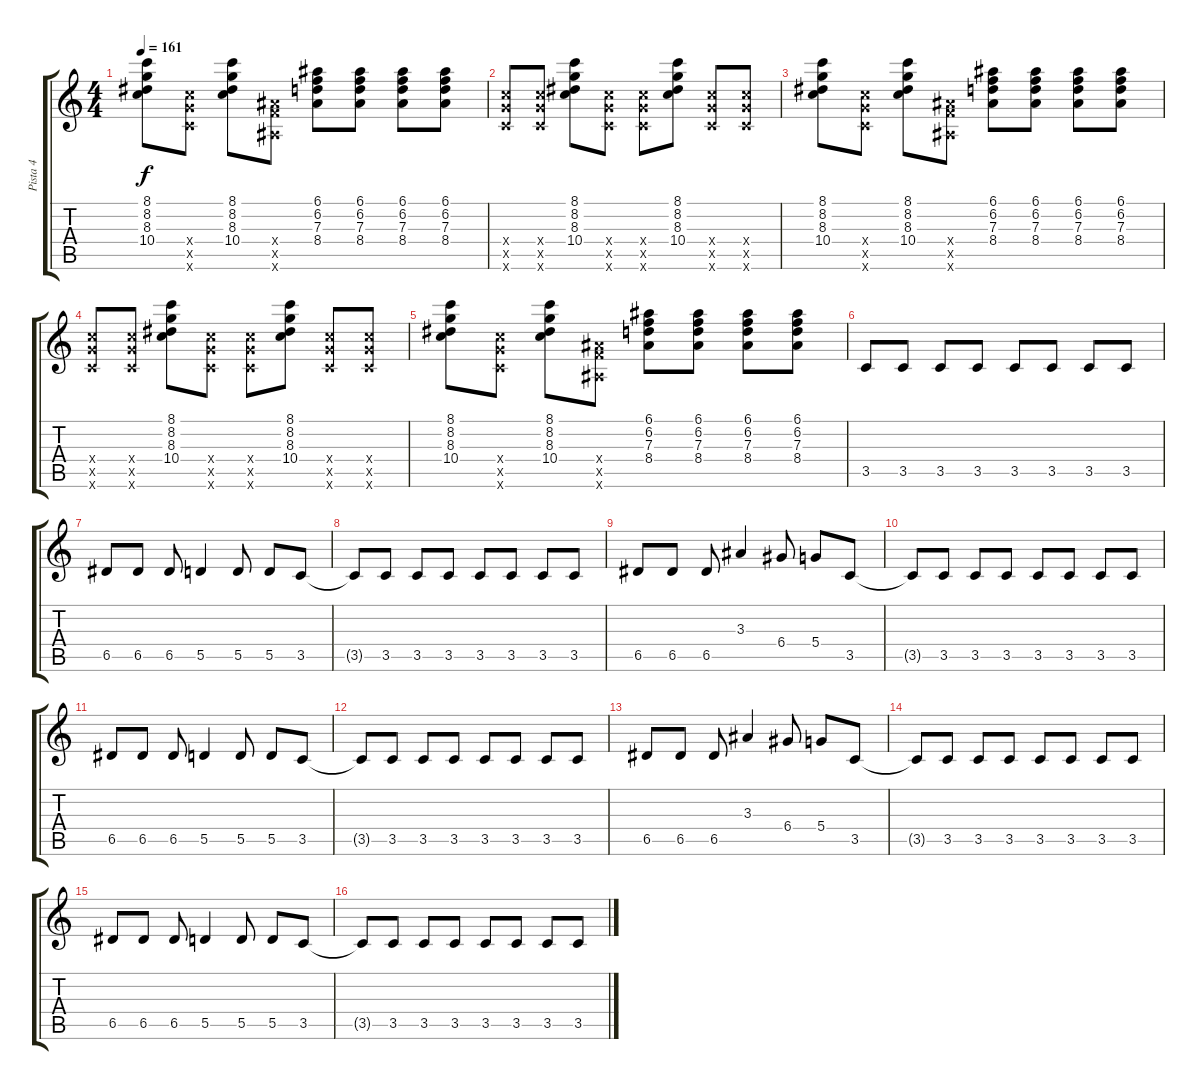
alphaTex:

\track ("Pista 4" "Pista 4") {instrument distortionguitar}
\staff {score tabs}
\tuning (E4 B3 G3 D3 A2 E2) {hide}
\ts (4 4)
\tempo 161
\clef g2
\ks c
(8.1 8.2 8.3 10.4).8{dy f} (10.4{x} 10.5{x} 8.6{x}).8 (8.1 8.2 8.3 10.4).8 (8.4{x} 8.5{x} 6.6{x}).8 (6.1 6.2 7.3 8.4).8 (6.1 6.2 7.3 8.4).8 (6.1 6.2 7.3 8.4).8 (6.1 6.2 7.3 8.4).8 |
(10.4{x} 10.5{x} 8.6{x}).8 (10.4{x} 10.5{x} 8.6{x}).8 (8.1 8.2 8.3 10.4).8 (10.4{x} 10.5{x} 8.6{x}).8 (10.4{x} 10.5{x} 8.6{x}).8 (8.1 8.2 8.3 10.4).8 (10.4{x} 10.5{x} 8.6{x}).8 (10.4{x} 10.5{x} 8.6{x}).8 |
(8.1 8.2 8.3 10.4).8 (10.4{x} 10.5{x} 8.6{x}).8 (8.1 8.2 8.3 10.4).8 (8.4{x} 8.5{x} 6.6{x}).8 (6.1 6.2 7.3 8.4).8 (6.1 6.2 7.3 8.4).8 (6.1 6.2 7.3 8.4).8 (6.1 6.2 7.3 8.4).8 |
(10.4{x} 10.5{x} 8.6{x}).8 (10.4{x} 10.5{x} 8.6{x}).8 (8.1 8.2 8.3 10.4).8 (10.4{x} 10.5{x} 8.6{x}).8 (10.4{x} 10.5{x} 8.6{x}).8 (8.1 8.2 8.3 10.4).8 (10.4{x} 10.5{x} 8.6{x}).8 (10.4{x} 10.5{x} 8.6{x}).8 |
(8.1 8.2 8.3 10.4).8 (10.4{x} 10.5{x} 8.6{x}).8 (8.1 8.2 8.3 10.4).8 (8.4{x} 8.5{x} 6.6{x}).8 (6.1 6.2 7.3 8.4).8 (6.1 6.2 7.3 8.4).8 (6.1 6.2 7.3 8.4).8 (6.1 6.2 7.3 8.4).8 |
3.5.8 3.5.8 3.5.8 3.5.8 3.5.8 3.5.8 3.5.8 3.5.8 |
6.5.8 6.5.8 6.5.8 5.5.4 5.5.8 5.5.8 3.5.8 |
3.5{t}.8 3.5.8 3.5.8 3.5.8 3.5.8 3.5.8 3.5.8 3.5.8 |
6.5.8 6.5.8 6.5.8 3.3.4 6.4.8 5.4.8 3.5.8 |
3.5{t}.8 3.5.8 3.5.8 3.5.8 3.5.8 3.5.8 3.5.8 3.5.8 |
6.5.8 6.5.8 6.5.8 5.5.4 5.5.8 5.5.8 3.5.8 |
3.5{t}.8 3.5.8 3.5.8 3.5.8 3.5.8 3.5.8 3.5.8 3.5.8 |
6.5.8 6.5.8 6.5.8 3.3.4 6.4.8 5.4.8 3.5.8 |
3.5{t}.8 3.5.8 3.5.8 3.5.8 3.5.8 3.5.8 3.5.8 3.5.8 |
6.5.8 6.5.8 6.5.8 5.5.4 5.5.8 5.5.8 3.5.8 |
3.5{t}.8 3.5.8 3.5.8 3.5.8 3.5.8 3.5.8 3.5.8 3.5.8
